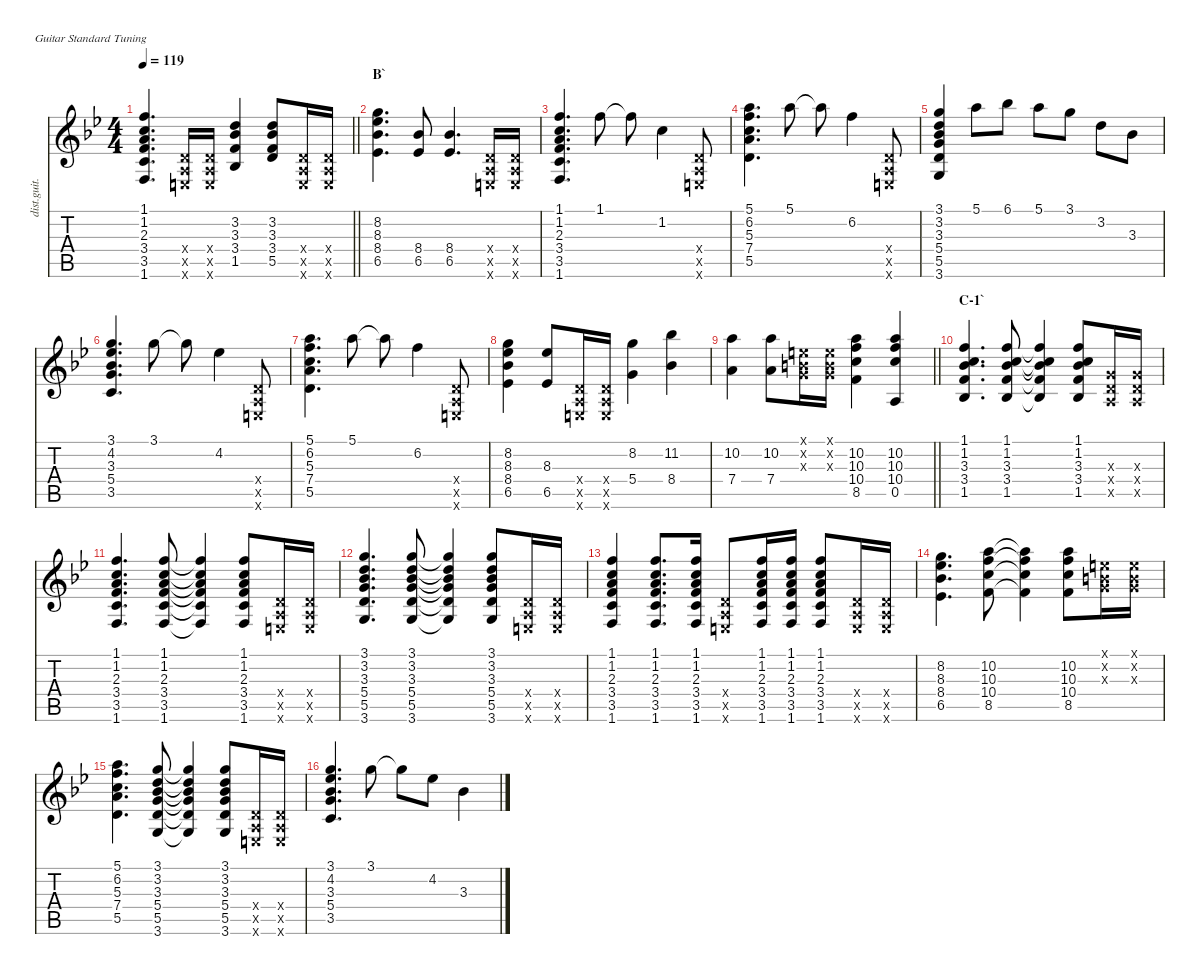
\defaultSystemsLayout 4
\hideDynamics
\bracketExtendMode nobrackets
\otherSystemsTrackNameOrientation horizontal
\track ("Guitar 1" "dist.guit.") {instrument distortionguitar}
\staff {score tabs}
\tuning (E4 B3 G3 D3 A2 E2)
\ts (4 4)
\tempo 119
\clef g2
\barLineRight lightlight
\ks bb
(1.1{acc forcenatural} 1.2{acc forcenatural} 2.3{acc forcenatural} 3.4{acc forcenatural} 3.5{acc forcenatural} 1.6{acc forcenatural}).4{d dy f} (0.4{x acc forcenatural} 0.5{x acc forcenatural} 0.6{x acc forcenatural}).16 (0.4{x acc forcenatural} 0.5{x acc forcenatural} 0.6{x acc forcenatural}).16 (3.2{acc forcenatural} 3.3{acc b} 3.4{acc forcenatural} 1.5{acc b}).4 (3.2{acc forcenatural} 3.3{acc b} 3.4{acc forcenatural} 5.5{acc forcenatural}).8 (0.4{x acc forcenatural} 0.5{x acc forcenatural} 0.6{x acc forcenatural}).16 (0.4{x acc forcenatural} 0.5{x acc forcenatural} 0.6{x acc forcenatural}).16 |
\section ("" "B`")
(8.2{acc forcenatural} 8.3{acc b} 8.4{acc b} 6.5{acc b}).4{d} (8.4{acc b} 6.5{acc b}).8 (8.4{acc b} 6.5{acc b}).4{d} (0.4{x acc forcenatural} 0.5{x acc forcenatural} 0.6{x acc forcenatural}).16 (0.4{x acc forcenatural} 0.5{x acc forcenatural} 0.6{x acc forcenatural}).16 |
(1.1{acc forcenatural} 1.2{acc forcenatural} 2.3{acc forcenatural} 3.4{acc forcenatural} 3.5{acc forcenatural} 1.6{acc forcenatural}).4{d} 1.1{acc forcenatural}.8 1.1{t acc forcenatural}.8 1.2{acc forcenatural}.4 (0.4{x acc forcenatural} 0.5{x acc forcenatural} 0.6{x acc forcenatural}).8 |
(5.1{acc forcenatural} 6.2{acc forcenatural} 5.3{acc forcenatural} 7.4{acc forcenatural} 5.5{acc forcenatural}).4{d} 5.1{acc forcenatural}.8 5.1{t acc forcenatural}.8 6.2{acc forcenatural}.4 (0.4{x acc forcenatural} 0.5{x acc forcenatural} 0.6{x acc forcenatural}).8 |
(3.1{acc forcenatural} 3.2{acc forcenatural} 3.3{acc b} 5.4{acc forcenatural} 5.5{acc forcenatural} 3.6{acc forcenatural}).4 5.1{acc forcenatural}.8 6.1{acc b}.8 5.1{acc forcenatural}.8 3.1{acc forcenatural}.8 3.2{acc forcenatural}.8 3.3{acc b}.8 |
(3.1{acc forcenatural} 4.2{acc b} 3.3{acc b} 5.4{acc forcenatural} 3.5{acc forcenatural}).4{d} 3.1{acc forcenatural}.8 3.1{t acc forcenatural}.8 4.2{acc b}.4 (0.4{x acc forcenatural} 0.5{x acc forcenatural} 0.6{x acc forcenatural}).8 |
(5.1{acc forcenatural} 6.2{acc forcenatural} 5.3{acc forcenatural} 7.4{acc forcenatural} 5.5{acc forcenatural}).4{d} 5.1{acc forcenatural}.8 5.1{t acc forcenatural}.8 6.2{acc forcenatural}.4 (0.4{x acc forcenatural} 0.5{x acc forcenatural} 0.6{x acc forcenatural}).8 |
(8.2{acc forcenatural} 8.3{acc b} 8.4{acc b} 6.5{acc b}).4 (8.3{acc b} 6.5{acc b}).8 (0.4{x acc forcenatural} 0.5{x acc forcenatural} 0.6{x acc forcenatural}).16 (0.4{x acc forcenatural} 0.5{x acc forcenatural} 0.6{x acc forcenatural}).16 (8.2{acc forcenatural} 5.4{acc forcenatural}).4 (11.2{acc b} 8.4{acc b}).4 |
\barLineRight lightlight
(10.2{acc forcenatural} 7.4{acc forcenatural}).4 (10.2{acc forcenatural} 7.4{acc forcenatural}).8 (0.1{x acc forcenatural} 0.2{x acc forcenatural} 0.3{x acc forcenatural}).16 (0.1{x acc forcenatural} 0.2{x acc forcenatural} 0.3{x acc forcenatural}).16 (10.2{acc forcenatural} 10.3{acc forcenatural} 10.4{acc forcenatural} 8.5{acc forcenatural}).4 (10.2{acc forcenatural} 10.3{acc forcenatural} 10.4{acc forcenatural} 0.5{acc forcenatural}).4 |
\section ("" "C-1`")
(1.1{acc forcenatural} 1.2{acc forcenatural} 3.3{acc b} 3.4{acc forcenatural} 1.5{acc b}).4{d} (1.1{acc forcenatural} 1.2{acc forcenatural} 3.3{acc b} 3.4{acc forcenatural} 1.5{acc b}).8 (1.1{t acc forcenatural} 1.2{t acc forcenatural} 3.3{t acc b} 3.4{t acc forcenatural} 1.5{t acc b}).4 (1.1{acc forcenatural} 1.2{acc forcenatural} 3.3{acc b} 3.4{acc forcenatural} 1.5{acc b}).8 (0.3{x acc forcenatural} 0.4{x acc forcenatural} 0.5{x acc forcenatural}).16 (0.3{x acc forcenatural} 0.4{x acc forcenatural} 0.5{x acc forcenatural}).16 |
(1.1{acc forcenatural} 1.2{acc forcenatural} 2.3{acc forcenatural} 3.4{acc forcenatural} 3.5{acc forcenatural} 1.6{acc forcenatural}).4{d} (1.1{acc forcenatural} 1.2{acc forcenatural} 2.3{acc forcenatural} 3.4{acc forcenatural} 3.5{acc forcenatural} 1.6{acc forcenatural}).8 (1.1{t acc forcenatural} 1.2{t acc forcenatural} 2.3{t acc forcenatural} 3.4{t acc forcenatural} 3.5{t acc forcenatural} 1.6{t acc forcenatural}).4 (1.1{acc forcenatural} 1.2{acc forcenatural} 2.3{acc forcenatural} 3.4{acc forcenatural} 3.5{acc forcenatural} 1.6{acc forcenatural}).8 (0.4{x acc forcenatural} 0.5{x acc forcenatural} 0.6{x acc forcenatural}).16 (0.4{x acc forcenatural} 0.5{x acc forcenatural} 0.6{x acc forcenatural}).16 |
(3.1{acc forcenatural} 3.2{acc forcenatural} 3.3{acc b} 5.4{acc forcenatural} 5.5{acc forcenatural} 3.6{acc forcenatural}).4{d} (3.1{acc forcenatural} 3.2{acc forcenatural} 3.3{acc b} 5.4{acc forcenatural} 5.5{acc forcenatural} 3.6{acc forcenatural}).8 (3.1{t acc forcenatural} 3.2{t acc forcenatural} 3.3{t acc b} 5.4{t acc forcenatural} 5.5{t acc forcenatural} 3.6{t acc forcenatural}).4 (3.1{acc forcenatural} 3.2{acc forcenatural} 3.3{acc b} 5.4{acc forcenatural} 5.5{acc forcenatural} 3.6{acc forcenatural}).8 (0.4{x acc forcenatural} 0.5{x acc forcenatural} 0.6{x acc forcenatural}).16 (0.4{x acc forcenatural} 0.5{x acc forcenatural} 0.6{x acc forcenatural}).16 |
(1.1{acc forcenatural} 1.2{acc forcenatural} 2.3{acc forcenatural} 3.4{acc forcenatural} 3.5{acc forcenatural} 1.6{acc forcenatural}).4 (1.1{acc forcenatural} 1.2{acc forcenatural} 2.3{acc forcenatural} 3.4{acc forcenatural} 3.5{acc forcenatural} 1.6{acc forcenatural}).8{d} (1.1{acc forcenatural} 1.2{acc forcenatural} 2.3{acc forcenatural} 3.4{acc forcenatural} 3.5{acc forcenatural} 1.6{acc forcenatural}).16 (0.4{x acc forcenatural} 0.5{x acc forcenatural} 0.6{x acc forcenatural}).8 (1.1{acc forcenatural} 1.2{acc forcenatural} 2.3{acc forcenatural} 3.4{acc forcenatural} 3.5{acc forcenatural} 1.6{acc forcenatural}).16 (1.1{acc forcenatural} 1.2{acc forcenatural} 2.3{acc forcenatural} 3.4{acc forcenatural} 3.5{acc forcenatural} 1.6{acc forcenatural}).16 (1.1{acc forcenatural} 1.2{acc forcenatural} 2.3{acc forcenatural} 3.4{acc forcenatural} 3.5{acc forcenatural} 1.6{acc forcenatural}).8 (0.4{x acc forcenatural} 0.5{x acc forcenatural} 0.6{x acc forcenatural}).16 (0.4{x acc forcenatural} 0.5{x acc forcenatural} 0.6{x acc forcenatural}).16 |
(8.2{acc forcenatural} 8.3{acc b} 8.4{acc b} 6.5{acc b}).4{d} (10.2{acc forcenatural} 10.3{acc forcenatural} 10.4{acc forcenatural} 8.5{acc forcenatural}).8 (10.2{t acc forcenatural} 10.3{t acc forcenatural} 10.4{t acc forcenatural} 8.5{t acc forcenatural}).4 (10.2{acc forcenatural} 10.3{acc forcenatural} 10.4{acc forcenatural} 8.5{acc forcenatural}).8 (0.1{x acc forcenatural} 0.2{x acc forcenatural} 0.3{x acc forcenatural}).16 (0.1{x acc forcenatural} 0.2{x acc forcenatural} 0.3{x acc forcenatural}).16 |
(5.1{acc forcenatural} 6.2{acc forcenatural} 5.3{acc forcenatural} 7.4{acc forcenatural} 5.5{acc forcenatural}).4{d} (3.1{acc forcenatural} 3.2{acc forcenatural} 3.3{acc b} 5.4{acc forcenatural} 5.5{acc forcenatural} 3.6{acc forcenatural}).8 (3.1{t acc forcenatural} 3.2{t acc forcenatural} 3.3{t acc b} 5.4{t acc forcenatural} 5.5{t acc forcenatural} 3.6{t acc forcenatural}).4 (3.1{acc forcenatural} 3.2{acc forcenatural} 3.3{acc b} 5.4{acc forcenatural} 5.5{acc forcenatural} 3.6{acc forcenatural}).8 (0.4{x acc forcenatural} 0.5{x acc forcenatural} 0.6{x acc forcenatural}).16 (0.4{x acc forcenatural} 0.5{x acc forcenatural} 0.6{x acc forcenatural}).16 |
(3.1{acc forcenatural} 4.2{acc b} 3.3{acc b} 5.4{acc forcenatural} 3.5{acc forcenatural}).4{d} 3.1{acc forcenatural}.8 3.1{t acc forcenatural}.8 4.2{acc b}.8 3.3{acc b}.4
